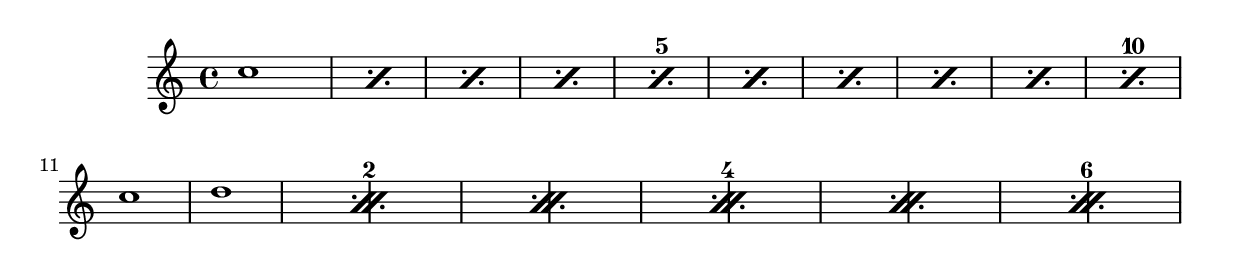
%% Do not edit this file; it is automatically
%% generated from LSR http://lsr.dsi.unimi.it
%% This file is in the public domain.
\version "2.13.16"

\header {
  lsrtags = "repeats, tweaks-and-overrides"

%% Translation of GIT committish: d2119a9e5e951c6ae850322f41444ac98d1ed492
  texidoces = "
Se pueden mostrar los contadores de las repeticiones del tipo
porcentaje a intervalos regulares mediante el establecimiento de
la propiedad de contexto @code{repeatCountVisibility}.

"
  doctitlees = "Visibilidad del contador de repeticiones de tipo porcentaje"

%% Translation of GIT committish: 0a868be38a775ecb1ef935b079000cebbc64de40
  texidocde = "
Prozentwiederholungszähler können in regelmäßigen Intervallen angezeigt
werden, indem man die Eigenschaft @code{repeatCountVisibility} beeinflusst.
"
  doctitlede = "Sichtbarkeit von Prozent-Wiederholungen"
%% Translation of GIT committish: a5bde6d51a5c88e952d95ae36c61a5efc22ba441
  texidocfr = "
Le numéro de mesure répétée sera imprimé à intervalle régulier si vous
déterminez la propriété de contexte @code{repeatCountVisibility}.

"
  doctitlefr = "Affichage du numéro de répétition en pourcent"


  texidoc = "
Percent repeat counters can be shown at regular intervals by setting
the context property @code{repeatCountVisibility}.

"
  doctitle = "Percent repeat count visibility"
} % begin verbatim

\relative c'' {
  \set countPercentRepeats = ##t
  \set repeatCountVisibility = #(every-nth-repeat-count-visible 5)
  \repeat percent 10 { c1 } \break
  \set repeatCountVisibility = #(every-nth-repeat-count-visible 2)
  \repeat percent 6 { c1 d1 }
}
